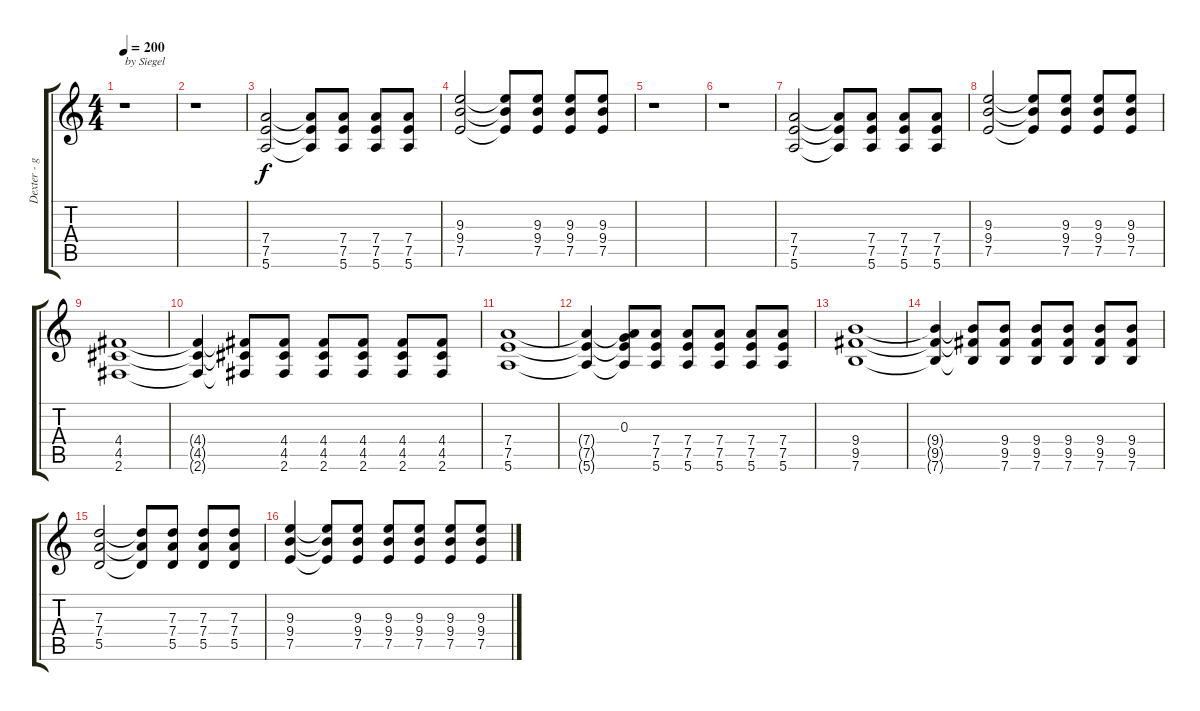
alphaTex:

\track ("Dexter - guitar" "Dexter - g") {instrument distortionguitar}
\staff {score tabs}
\tuning (E4 B3 G3 D3 A2 E2) {hide}
\ts (4 4)
\tempo 200
\clef g2
\ks c
r.1{txt "by Siegel" dy f instrument distortionguitar} |
r.1 |
(7.4 7.5 5.6).2 (7.4{t} 7.5{t} 5.6{t}).8 (7.4 7.5 5.6).8 (7.4 7.5 5.6).8 (7.4 7.5 5.6).8 |
(9.3 9.4 7.5).2 (9.3{t} 9.4{t} 7.5{t}).8 (9.3 9.4 7.5).8 (9.3 9.4 7.5).8 (9.3 9.4 7.5).8 |
r.1 |
r.1 |
(7.4 7.5 5.6).2 (7.4{t} 7.5{t} 5.6{t}).8 (7.4 7.5 5.6).8 (7.4 7.5 5.6).8 (7.4 7.5 5.6).8 |
(9.3 9.4 7.5).2 (9.3{t} 9.4{t} 7.5{t}).8 (9.3 9.4 7.5).8 (9.3 9.4 7.5).8 (9.3 9.4 7.5).8 |
(4.4 4.5 2.6).1 |
(4.4{t} 4.5{t} 2.6{t}).4 (4.4{t} 4.5{t} 2.6{t}).8 (4.4 4.5 2.6).8 (4.4 4.5 2.6).8 (4.4 4.5 2.6).8 (4.4 4.5 2.6).8 (4.4 4.5 2.6).8 |
(7.4 7.5 5.6).1 |
(7.4{t} 7.5{t} 5.6{t}).4 (0.3 7.4{t} 7.5{t} 5.6{t}).8 (7.4 7.5 5.6).8 (7.4 7.5 5.6).8 (7.4 7.5 5.6).8 (7.4 7.5 5.6).8 (7.4 7.5 5.6).8 |
(9.4 9.5 7.6).1 |
(9.4{t} 9.5{t} 7.6{t}).4 (9.4{t} 9.5{t} 7.6{t}).8 (9.4 9.5 7.6).8 (9.4 9.5 7.6).8 (9.4 9.5 7.6).8 (9.4 9.5 7.6).8 (9.4 9.5 7.6).8 |
(7.3 7.4 5.5).2 (7.3{t} 7.4{t} 5.5{t}).8 (7.3 7.4 5.5).8 (7.3 7.4 5.5).8 (7.3 7.4 5.5).8 |
(9.3 9.4 7.5).4 (9.3{t} 9.4{t} 7.5{t}).8 (9.3 9.4 7.5).8 (9.3 9.4 7.5).8 (9.3 9.4 7.5).8 (9.3 9.4 7.5).8 (9.3 9.4 7.5).8
